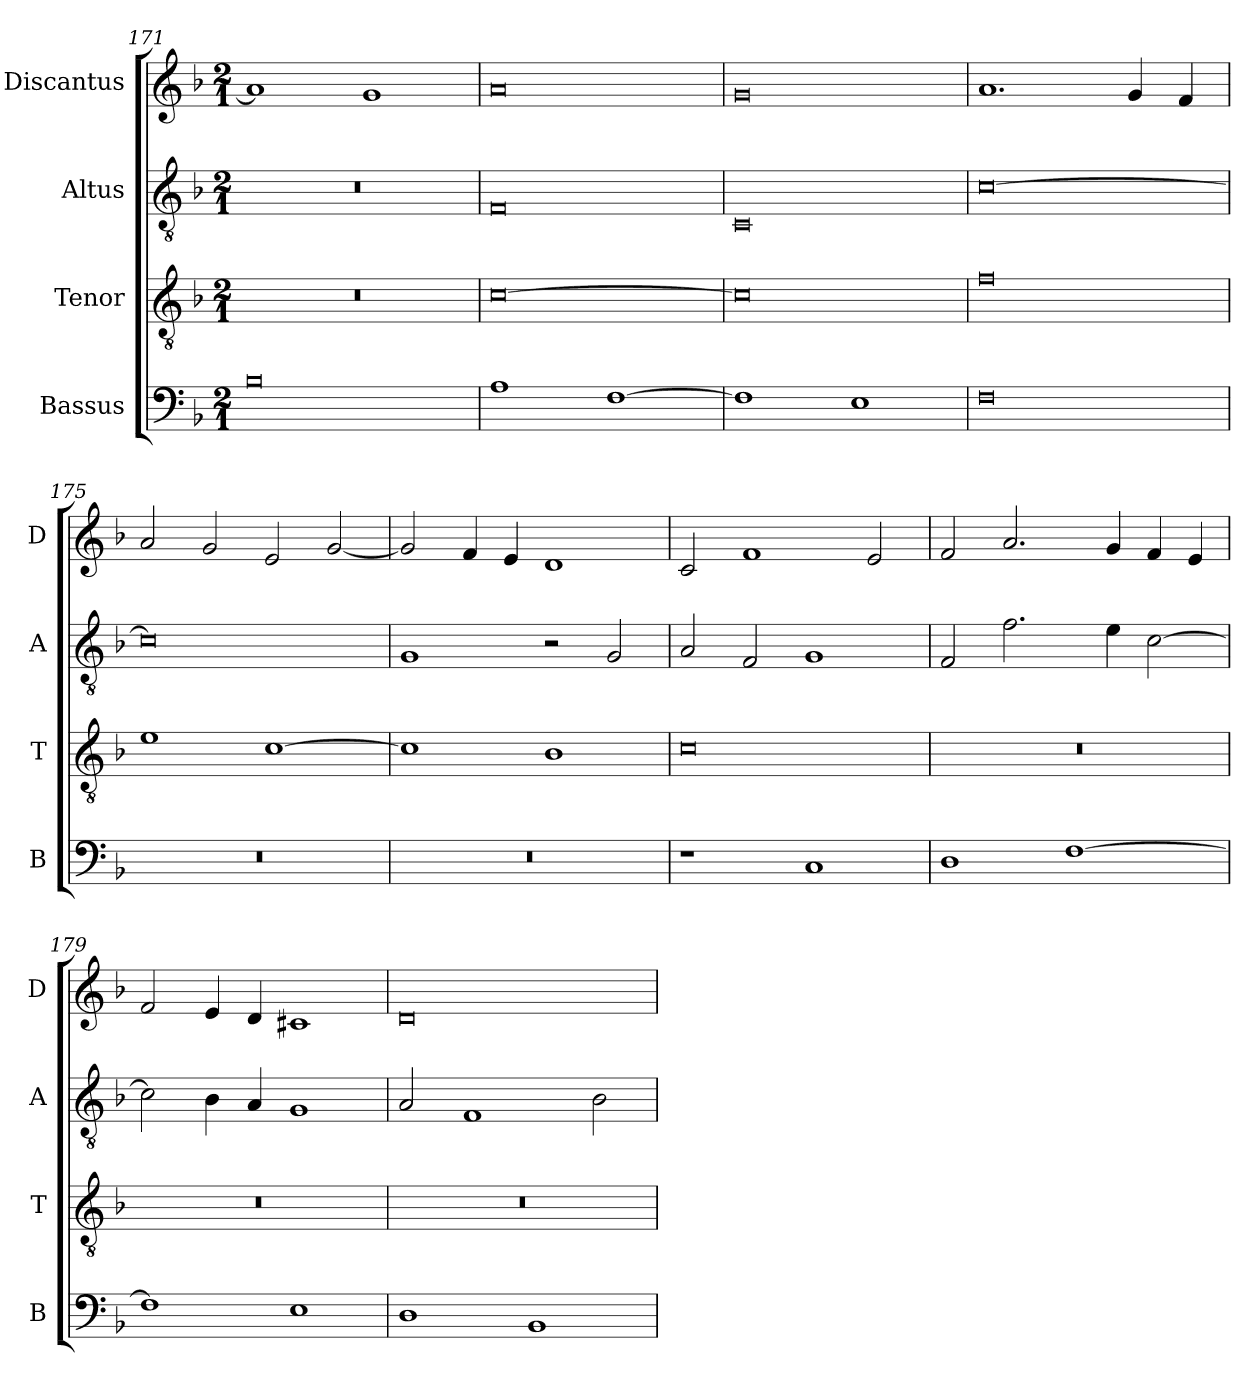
**kern	**kern	**kern	**kern
*part4	*part3	*part2	*part1
*staff4	*staff3	*staff2	*staff1
*I"Bassus	*I"Tenor	*I"Altus	*I"Discantus
*I'B	*I'T	*I'A	*I'D
*clefF4	*clefGv2	*clefGv2	*clefG2
*k[b-]	*k[b-]	*k[b-]	*k[b-]
*M2/1	*M2/1	*M2/1	*M2/1
=171	=171	=171	=171
0B-	0r	0r	1a]
.	.	.	1g
=172	=172	=172	=172
1A	[0c	0F	0a
[1F	.	.	.
=173	=173	=173	=173
1F]	0c]	0C	0g
1E	.	.	.
=174	=174	=174	=174
0F	0f	[0c	1.a
.	.	.	4g/
.	.	.	4f/
=175	=175	=175	=175
0r	1e	0c]	2a/
.	.	.	2g/
.	[1c	.	2e/
.	.	.	[2g/
=176	=176	=176	=176
0r	1c]	1G	2g/]
.	.	.	4f/
.	.	.	4e/
.	1B-	2r	1d
.	.	2G/	.
=177	=177	=177	=177
1r	0c	2A/	2c/
.	.	2F/	1f
1C	.	1G	.
.	.	.	2e/
=178	=178	=178	=178
1D	0r	2F/	2f/
.	.	2.f\	2.a/
[1F	.	.	.
.	.	4e\	4g/
.	.	[2c\	4f/
.	.	.	4e/
=179	=179	=179	=179
1F]	0r	2c\]	2f/
.	.	4B-\	4e/
.	.	4A/	4d/
1E	.	1G	1c#X
=180	=180	=180	=180
1D	0r	2A/	0d
.	.	1F	.
1BB-	.	.	.
.	.	2B-\	.
=	=	=	=
*-	*-	*-	*-
